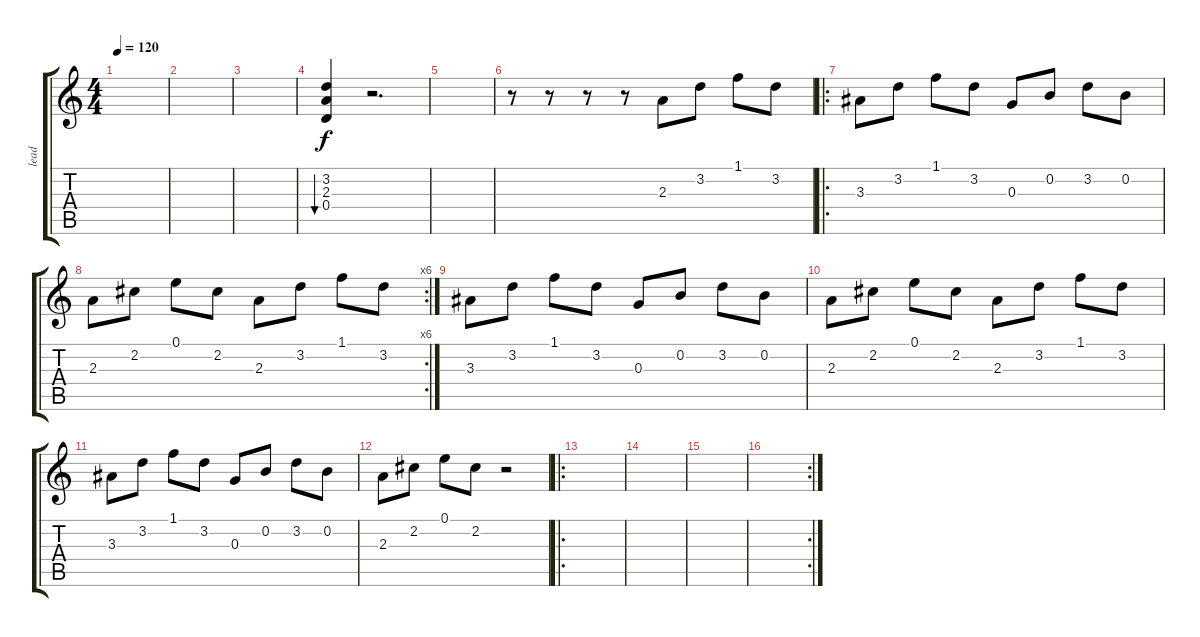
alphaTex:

\track ("lead" "lead") {instrument electricguitarclean}
\staff {score tabs}
\tuning (E4 B3 G3 D3 A2 D2) {hide}
\ts (4 4)
\tempo 120
\clef g2
\ks c
|
|
|
(3.2 2.3 0.4).4{bu 480} r.2{d} |
|
r.8 r.8 r.8 r.8 2.3.8 3.2.8 1.1.8 3.2.8 |
\ro
3.3.8 3.2.8 1.1.8 3.2.8 0.3.8 0.2.8 3.2.8 0.2.8 |
\rc 6
2.3.8 2.2.8 0.1.8 2.2.8 2.3.8 3.2.8 1.1.8 3.2.8 |
3.3.8 3.2.8 1.1.8 3.2.8 0.3.8 0.2.8 3.2.8 0.2.8 |
2.3.8 2.2.8 0.1.8 2.2.8 2.3.8 3.2.8 1.1.8 3.2.8 |
3.3.8 3.2.8 1.1.8 3.2.8 0.3.8 0.2.8 3.2.8 0.2.8 |
2.3.8 2.2.8 0.1.8 2.2.8 r.2 |
\ro
|
|
|
\rc 2
